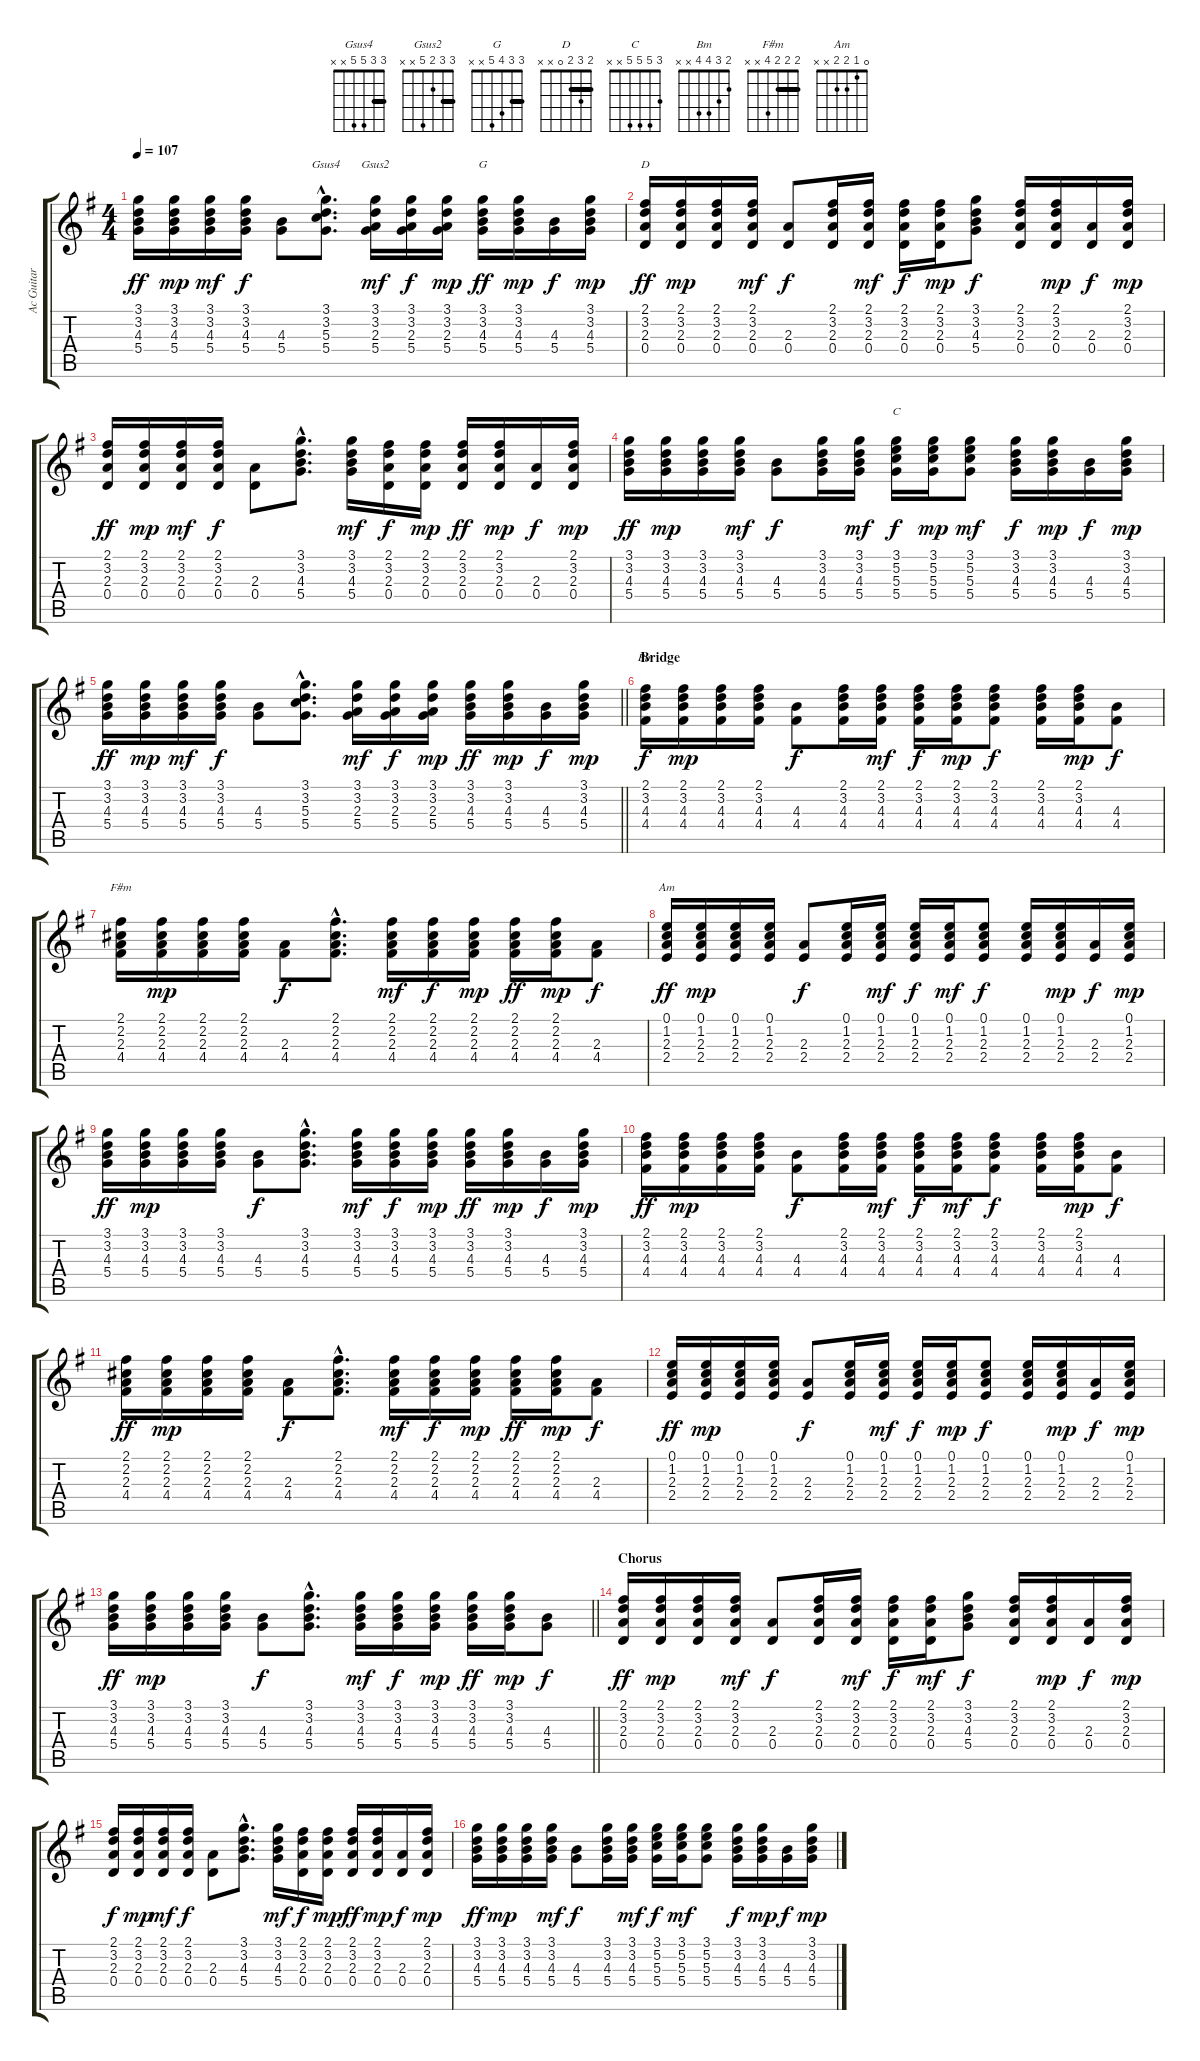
\track ("Ac Guitar" "Ac Guitar") {instrument acousticguitarsteel}
\staff {score tabs}
\tuning (E4 B3 G3 D3 A2 E2) {hide}
\chord ("Gsus4" 3 3 5 5 x x) {barre 3}
\chord ("Gsus2" 3 3 2 5 x x) {barre 3}
\chord ("G" 3 3 4 5 x x) {barre 3}
\chord ("D" 2 3 2 0 x x) {barre 2}
\chord ("C" 3 5 5 5 x x)
\chord ("Bm" 2 3 4 4 x x)
\chord ("F#m" 2 2 2 4 x x) {barre 2}
\chord ("Am" 0 1 2 2 x x)
\ts (4 4)
\tempo 107
\clef g2
\ks g
(3.1 3.2 4.3 5.4).16{dy ff} (3.1 3.2 4.3 5.4).16{dy mp} (3.1 3.2 4.3 5.4).16{dy mf} (3.1 3.2 4.3 5.4).16{dy f} (4.3 5.4).8 (3.1{hac} 3.2{hac} 5.3{hac} 5.4{hac}).8{d ch "Gsus4"} (3.1 3.2 2.3 5.4).16{ch "Gsus2" dy mf} (3.1 3.2 2.3 5.4).16{dy f} (3.1 3.2 2.3 5.4).16{dy mp} (3.1 3.2 4.3 5.4).16{ch "G" dy ff} (3.1 3.2 4.3 5.4).16{dy mp} (4.3 5.4).16{dy f} (3.1 3.2 4.3 5.4).16{dy mp} |
(2.1 3.2 2.3 0.4).16{ch "D" dy ff} (2.1 3.2 2.3 0.4).16{dy mp} (2.1 3.2 2.3 0.4).16 (2.1 3.2 2.3 0.4).16{dy mf} (2.3 0.4).8{dy f} (2.1 3.2 2.3 0.4).16 (2.1 3.2 2.3 0.4).16{dy mf} (2.1 3.2 2.3 0.4).16{dy f} (2.1 3.2 2.3 0.4).16{dy mp} (3.1 3.2 4.3 5.4).8{dy f} (2.1 3.2 2.3 0.4).16 (2.1 3.2 2.3 0.4).16{dy mp} (2.3 0.4).16{dy f} (2.1 3.2 2.3 0.4).16{dy mp} |
(2.1 3.2 2.3 0.4).16{dy ff} (2.1 3.2 2.3 0.4).16{dy mp} (2.1 3.2 2.3 0.4).16{dy mf} (2.1 3.2 2.3 0.4).16{dy f} (2.3 0.4).8 (3.1{hac} 3.2{hac} 4.3{hac} 5.4{hac}).8{d} (3.1 3.2 4.3 5.4).16{dy mf} (2.1 3.2 2.3 0.4).16{dy f} (2.1 3.2 2.3 0.4).16{dy mp} (2.1 3.2 2.3 0.4).16{dy ff} (2.1 3.2 2.3 0.4).16{dy mp} (2.3 0.4).16{dy f} (2.1 3.2 2.3 0.4).16{dy mp} |
(3.1 3.2 4.3 5.4).16{dy ff} (3.1 3.2 4.3 5.4).16{dy mp} (3.1 3.2 4.3 5.4).16 (3.1 3.2 4.3 5.4).16{dy mf} (4.3 5.4).8{dy f} (3.1 3.2 4.3 5.4).16 (3.1 3.2 4.3 5.4).16{dy mf} (3.1 5.2 5.3 5.4).16{ch "C" dy f} (3.1 5.2 5.3 5.4).16{dy mp} (3.1 5.2 5.3 5.4).8{dy mf} (3.1 3.2 4.3 5.4).16{dy f} (3.1 3.2 4.3 5.4).16{dy mp} (4.3 5.4).16{dy f} (3.1 3.2 4.3 5.4).16{dy mp} |
\barLineRight lightlight
(3.1 3.2 4.3 5.4).16{dy ff} (3.1 3.2 4.3 5.4).16{dy mp} (3.1 3.2 4.3 5.4).16{dy mf} (3.1 3.2 4.3 5.4).16{dy f} (4.3 5.4).8 (3.1{hac} 3.2{hac} 5.3{hac} 5.4{hac}).8{d} (3.1 3.2 2.3 5.4).16{dy mf} (3.1 3.2 2.3 5.4).16{dy f} (3.1 3.2 2.3 5.4).16{dy mp} (3.1 3.2 4.3 5.4).16{dy ff} (3.1 3.2 4.3 5.4).16{dy mp} (4.3 5.4).16{dy f} (3.1 3.2 4.3 5.4).16{dy mp} |
\section ("" "Bridge")
(2.1 3.2 4.3 4.4).16{ch "Bm" dy f} (2.1 3.2 4.3 4.4).16{dy mp} (2.1 3.2 4.3 4.4).16 (2.1 3.2 4.3 4.4).16 (4.3 4.4).8{dy f} (2.1 3.2 4.3 4.4).16 (2.1 3.2 4.3 4.4).16{dy mf} (2.1 3.2 4.3 4.4).16{dy f} (2.1 3.2 4.3 4.4).16{dy mp} (2.1 3.2 4.3 4.4).8{dy f} (2.1 3.2 4.3 4.4).16 (2.1 3.2 4.3 4.4).16{dy mp} (4.3 4.4).8{dy f} |
(2.1 2.2 2.3 4.4).16{ch "F#m"} (2.1 2.2 2.3 4.4).16{dy mp} (2.1 2.2 2.3 4.4).16 (2.1 2.2 2.3 4.4).16 (2.3 4.4).8{dy f} (2.1{hac} 2.2{hac} 2.3{hac} 4.4{hac}).8{d} (2.1 2.2 2.3 4.4).16{dy mf} (2.1 2.2 2.3 4.4).16{dy f} (2.1 2.2 2.3 4.4).16{dy mp} (2.1 2.2 2.3 4.4).16{dy ff} (2.1 2.2 2.3 4.4).16{dy mp} (2.3 4.4).8{dy f} |
(0.1 1.2 2.3 2.4).16{ch "Am" dy ff} (0.1 1.2 2.3 2.4).16{dy mp} (0.1 1.2 2.3 2.4).16 (0.1 1.2 2.3 2.4).16 (2.3 2.4).8{dy f} (0.1 1.2 2.3 2.4).16 (0.1 1.2 2.3 2.4).16{dy mf} (0.1 1.2 2.3 2.4).16{dy f} (0.1 1.2 2.3 2.4).16{dy mf} (0.1 1.2 2.3 2.4).8{dy f} (0.1 1.2 2.3 2.4).16 (0.1 1.2 2.3 2.4).16{dy mp} (2.3 2.4).16{dy f} (0.1 1.2 2.3 2.4).16{dy mp} |
(3.1 3.2 4.3 5.4).16{dy ff} (3.1 3.2 4.3 5.4).16{dy mp} (3.1 3.2 4.3 5.4).16 (3.1 3.2 4.3 5.4).16 (4.3 5.4).8{dy f} (3.1{hac} 3.2{hac} 4.3{hac} 5.4{hac}).8{d} (3.1 3.2 4.3 5.4).16{dy mf} (3.1 3.2 4.3 5.4).16{dy f} (3.1 3.2 4.3 5.4).16{dy mp} (3.1 3.2 4.3 5.4).16{dy ff} (3.1 3.2 4.3 5.4).16{dy mp} (4.3 5.4).16{dy f} (3.1 3.2 4.3 5.4).16{dy mp} |
(2.1 3.2 4.3 4.4).16{dy ff} (2.1 3.2 4.3 4.4).16{dy mp} (2.1 3.2 4.3 4.4).16 (2.1 3.2 4.3 4.4).16 (4.3 4.4).8{dy f} (2.1 3.2 4.3 4.4).16 (2.1 3.2 4.3 4.4).16{dy mf} (2.1 3.2 4.3 4.4).16{dy f} (2.1 3.2 4.3 4.4).16{dy mf} (2.1 3.2 4.3 4.4).8{dy f} (2.1 3.2 4.3 4.4).16 (2.1 3.2 4.3 4.4).16{dy mp} (4.3 4.4).8{dy f} |
(2.1 2.2 2.3 4.4).16{dy ff} (2.1 2.2 2.3 4.4).16{dy mp} (2.1 2.2 2.3 4.4).16 (2.1 2.2 2.3 4.4).16 (2.3 4.4).8{dy f} (2.1{hac} 2.2{hac} 2.3{hac} 4.4{hac}).8{d} (2.1 2.2 2.3 4.4).16{dy mf} (2.1 2.2 2.3 4.4).16{dy f} (2.1 2.2 2.3 4.4).16{dy mp} (2.1 2.2 2.3 4.4).16{dy ff} (2.1 2.2 2.3 4.4).16{dy mp} (2.3 4.4).8{dy f} |
(0.1 1.2 2.3 2.4).16{dy ff} (0.1 1.2 2.3 2.4).16{dy mp} (0.1 1.2 2.3 2.4).16 (0.1 1.2 2.3 2.4).16 (2.3 2.4).8{dy f} (0.1 1.2 2.3 2.4).16 (0.1 1.2 2.3 2.4).16{dy mf} (0.1 1.2 2.3 2.4).16{dy f} (0.1 1.2 2.3 2.4).16{dy mp} (0.1 1.2 2.3 2.4).8{dy f} (0.1 1.2 2.3 2.4).16 (0.1 1.2 2.3 2.4).16{dy mp} (2.3 2.4).16{dy f} (0.1 1.2 2.3 2.4).16{dy mp} |
\barLineRight lightlight
(3.1 3.2 4.3 5.4).16{dy ff} (3.1 3.2 4.3 5.4).16{dy mp} (3.1 3.2 4.3 5.4).16 (3.1 3.2 4.3 5.4).16 (4.3 5.4).8{dy f} (3.1{hac} 3.2{hac} 4.3{hac} 5.4{hac}).8{d} (3.1 3.2 4.3 5.4).16{dy mf} (3.1 3.2 4.3 5.4).16{dy f} (3.1 3.2 4.3 5.4).16{dy mp} (3.1 3.2 4.3 5.4).16{dy ff} (3.1 3.2 4.3 5.4).16{dy mp} (4.3 5.4).8{dy f} |
\section ("" "Chorus")
(2.1 3.2 2.3 0.4).16{dy ff} (2.1 3.2 2.3 0.4).16{dy mp} (2.1 3.2 2.3 0.4).16 (2.1 3.2 2.3 0.4).16{dy mf} (2.3 0.4).8{dy f} (2.1 3.2 2.3 0.4).16 (2.1 3.2 2.3 0.4).16{dy mf} (2.1 3.2 2.3 0.4).16{dy f} (2.1 3.2 2.3 0.4).16{dy mf} (3.1 3.2 4.3 5.4).8{dy f} (2.1 3.2 2.3 0.4).16 (2.1 3.2 2.3 0.4).16{dy mp} (2.3 0.4).16{dy f} (2.1 3.2 2.3 0.4).16{dy mp} |
(2.1 3.2 2.3 0.4).16{dy f} (2.1 3.2 2.3 0.4).16{dy mp} (2.1 3.2 2.3 0.4).16{dy mf} (2.1 3.2 2.3 0.4).16{dy f} (2.3 0.4).8 (3.1{hac} 3.2{hac} 4.3{hac} 5.4{hac}).8{d} (3.1 3.2 4.3 5.4).16{dy mf} (2.1 3.2 2.3 0.4).16{dy f} (2.1 3.2 2.3 0.4).16{dy mp} (2.1 3.2 2.3 0.4).16{dy ff} (2.1 3.2 2.3 0.4).16{dy mp} (2.3 0.4).16{dy f} (2.1 3.2 2.3 0.4).16{dy mp} |
(3.1 3.2 4.3 5.4).16{dy ff} (3.1 3.2 4.3 5.4).16{dy mp} (3.1 3.2 4.3 5.4).16 (3.1 3.2 4.3 5.4).16{dy mf} (4.3 5.4).8{dy f} (3.1 3.2 4.3 5.4).16 (3.1 3.2 4.3 5.4).16{dy mf} (3.1 5.2 5.3 5.4).16{dy f} (3.1 5.2 5.3 5.4).16{dy mf} (3.1 5.2 5.3 5.4).8 (3.1 3.2 4.3 5.4).16{dy f} (3.1 3.2 4.3 5.4).16{dy mp} (4.3 5.4).16{dy f} (3.1 3.2 4.3 5.4).16{dy mp}
